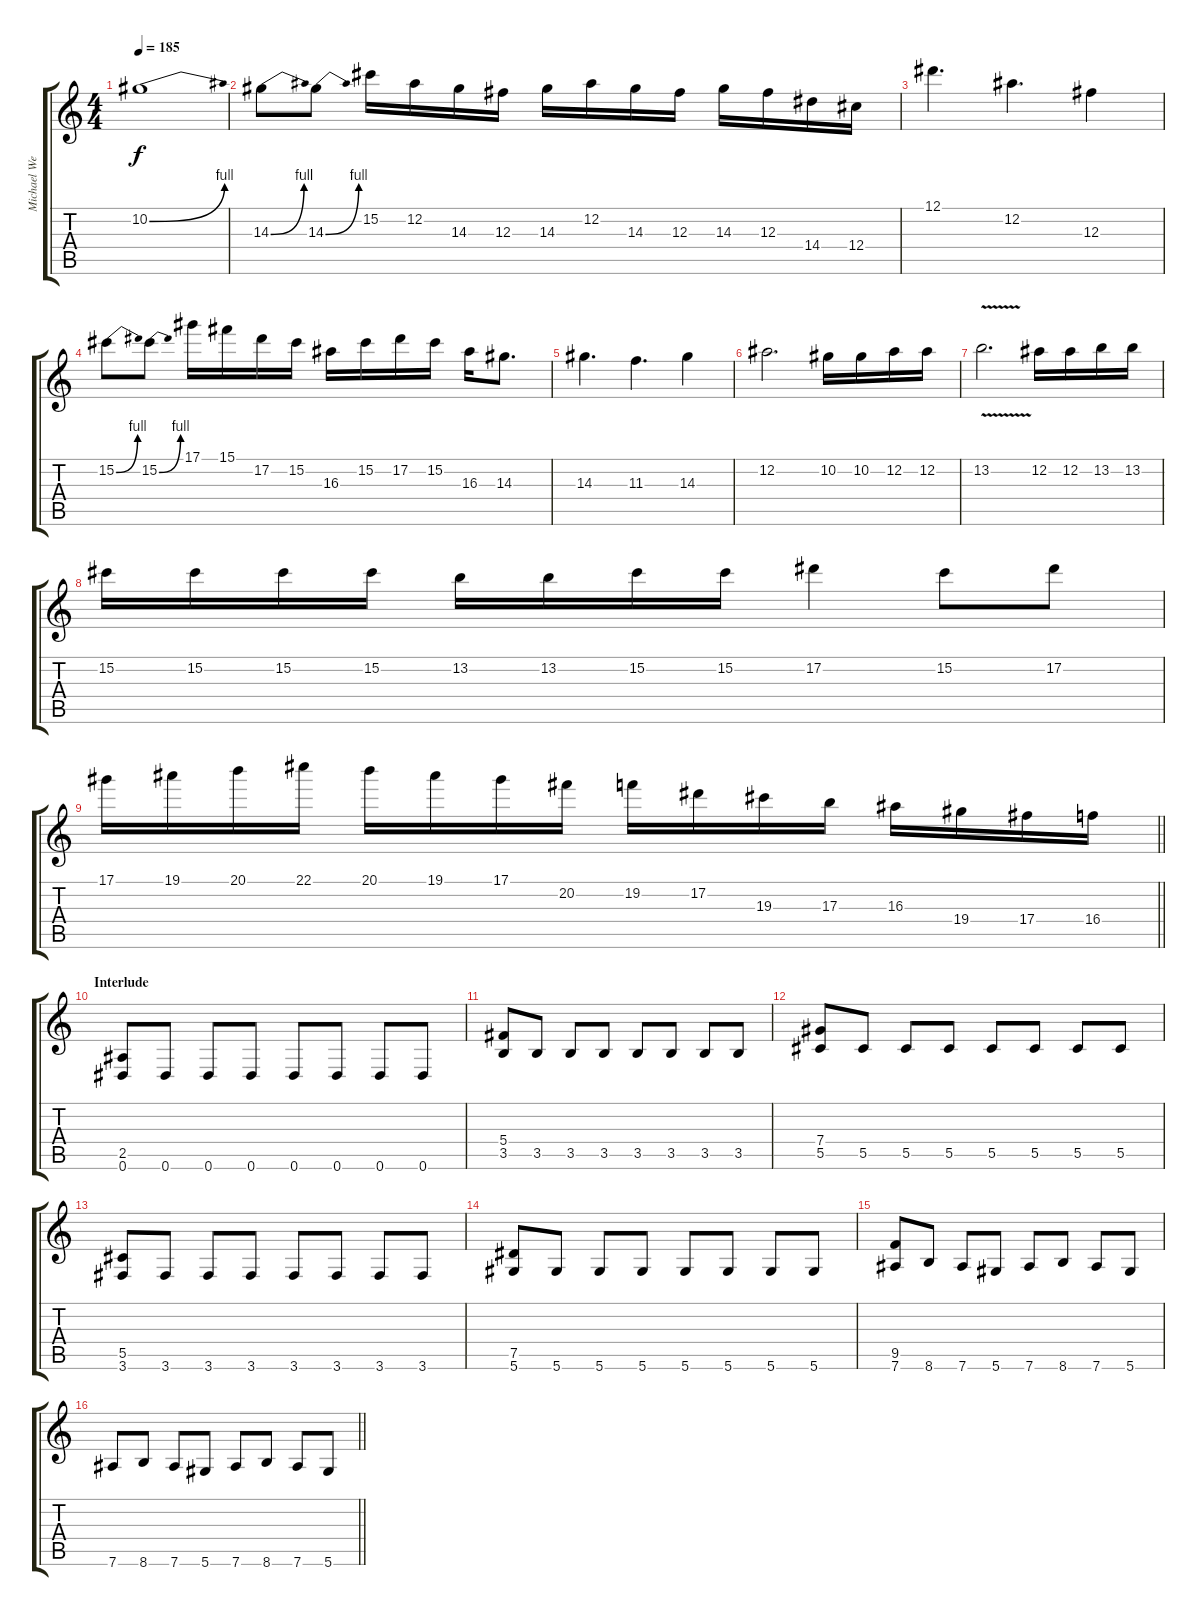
\track ("Michael Weikath" "Michael We") {instrument distortionguitar}
\staff {score tabs}
\tuning (Eb4 Bb3 Gb3 Db3 Ab2 Eb2) {hide}
\ts (4 4)
\tempo 185
\clef g2
\ks c
10.2{be (bend 0 0 60 4)}.1{dy f} |
14.3{be (bend 0 0 60 4)}.8 14.3{be (bend 0 0 60 4)}.8 15.2.16 12.2.16 14.3.16 12.3.16 14.3.16 12.2.16 14.3.16 12.3.16 14.3.16 12.3.16 14.4.16 12.4.16 |
12.1.4{d} 12.2.4{d} 12.3.4 |
15.2{be (bend 0 0 60 4)}.8 15.2{be (bend 0 0 60 4)}.8 17.1.16 15.1.16 17.2.16 15.2.16 16.3.16 15.2.16 17.2.16 15.2.16 16.3.16 14.3.8{d} |
14.3.4{d} 11.3.4{d} 14.3.4 |
12.2.2{d} 10.2.16 10.2.16 12.2.16 12.2.16 |
13.2{v}.2{d} 12.2.16 12.2.16 13.2.16 13.2.16 |
15.2.16 15.2.16 15.2.16 15.2.16 13.2.16 13.2.16 15.2.16 15.2.16 17.2.4 15.2.8 17.2.8 |
\barLineRight lightlight
17.1.16 19.1.16 20.1.16 22.1.16 20.1.16 19.1.16 17.1.16 20.2.16 19.2.16 17.2.16 19.3.16 17.3.16 16.3.16 19.4.16 17.4.16 16.4.16 |
\section ("" "Interlude")
(2.5 0.6).8{volume 15} 0.6.8 0.6.8 0.6.8 0.6.8 0.6.8 0.6.8 0.6.8 |
(5.4 3.5).8 3.5.8 3.5.8 3.5.8 3.5.8 3.5.8 3.5.8 3.5.8 |
(7.4 5.5).8 5.5.8 5.5.8 5.5.8 5.5.8 5.5.8 5.5.8 5.5.8 |
(5.5 3.6).8 3.6.8 3.6.8 3.6.8 3.6.8 3.6.8 3.6.8 3.6.8 |
(7.5 5.6).8 5.6.8 5.6.8 5.6.8 5.6.8 5.6.8 5.6.8 5.6.8 |
(9.5 7.6).8 8.6.8 7.6.8 5.6.8 7.6.8 8.6.8 7.6.8 5.6.8 |
\barLineRight lightlight
7.6.8 8.6.8 7.6.8 5.6.8 7.6.8 8.6.8 7.6.8 5.6.8
